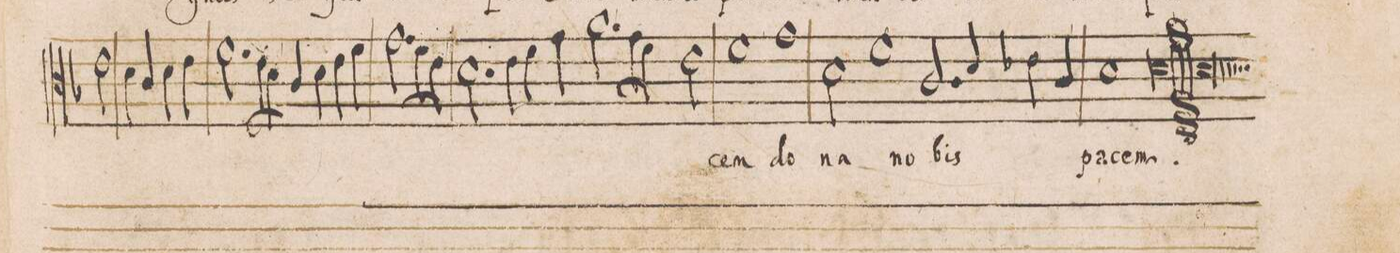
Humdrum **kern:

**kern	**text
*I"DISCANTVS	*
*clefC3	*
*k[b-]	*
*met(C|)	*
*M2/1	*
2e\	.
=34-	=34-
4d\	.
4c/	.
4d\	.
4e\	.
2.f\	.
8e\L	.
8d\J	.
=35-	=35-
4c/	.
4d\	.
4e\	.
4f\	.
2.g\	.
8f\L	.
8e\J	.
=36-	=36-
2.d\	.
4e\	.
4f\	.
4g\	.
2.a\	.
=37-	=37-
8g\L	.
8f\J	.
2e\	.
1f	-cem
=38-	=38-
1g	do-
2d\	-na
1f\	no-
=39-	=39-
2.c/	.
4d/	.
4e-X\	.
4c/	-bis
=40-	=40-
1d	pa-
[1dl;;	-cem.
=41-	=41-
0d]	.
==	==
*-	*-
